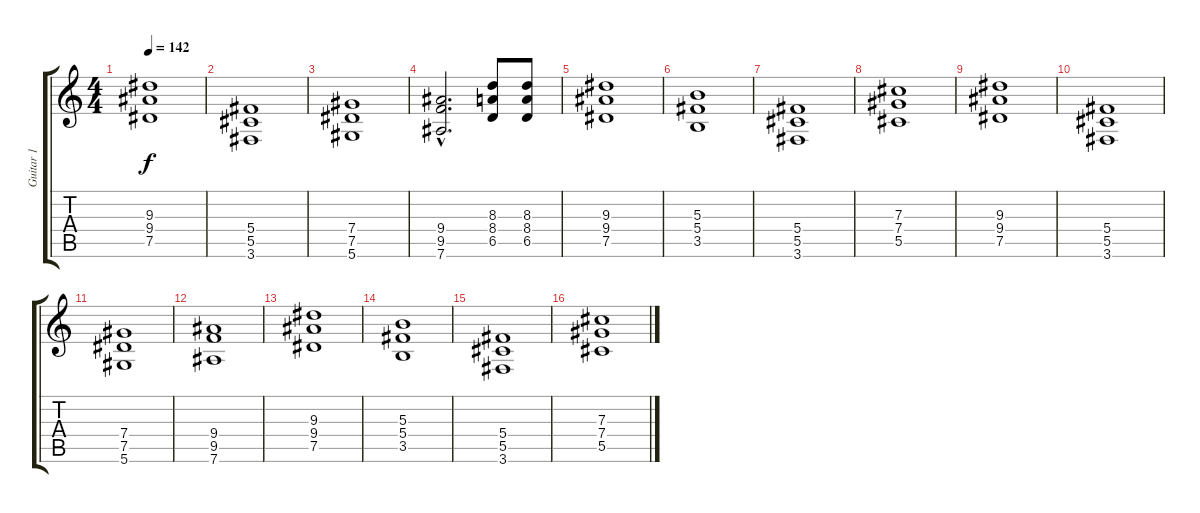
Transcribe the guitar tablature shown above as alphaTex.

\track ("Guitar 1" "Guitar 1") {instrument distortionguitar}
\staff {score tabs}
\tuning (Eb4 Bb3 Gb3 Db3 Ab2 Eb2) {hide}
\ts (4 4)
\tempo 142
\clef g2
\ks c
(9.3 9.4 7.5).1{dy f} |
(5.4 5.5 3.6).1 |
(7.4 7.5 5.6).1 |
(9.4{hac} 9.5{hac} 7.6{hac}).2{d} (8.3 8.4 6.5).8 (8.3 8.4 6.5).8 |
(9.3 9.4 7.5).1 |
(5.3 5.4 3.5).1 |
(5.4 5.5 3.6).1 |
(7.3 7.4 5.5).1 |
(9.3 9.4 7.5).1 |
(5.4 5.5 3.6).1 |
(7.4 7.5 5.6).1 |
(9.4 9.5 7.6).1 |
(9.3 9.4 7.5).1 |
(5.3 5.4 3.5).1 |
(5.4 5.5 3.6).1 |
(7.3 7.4 5.5).1
